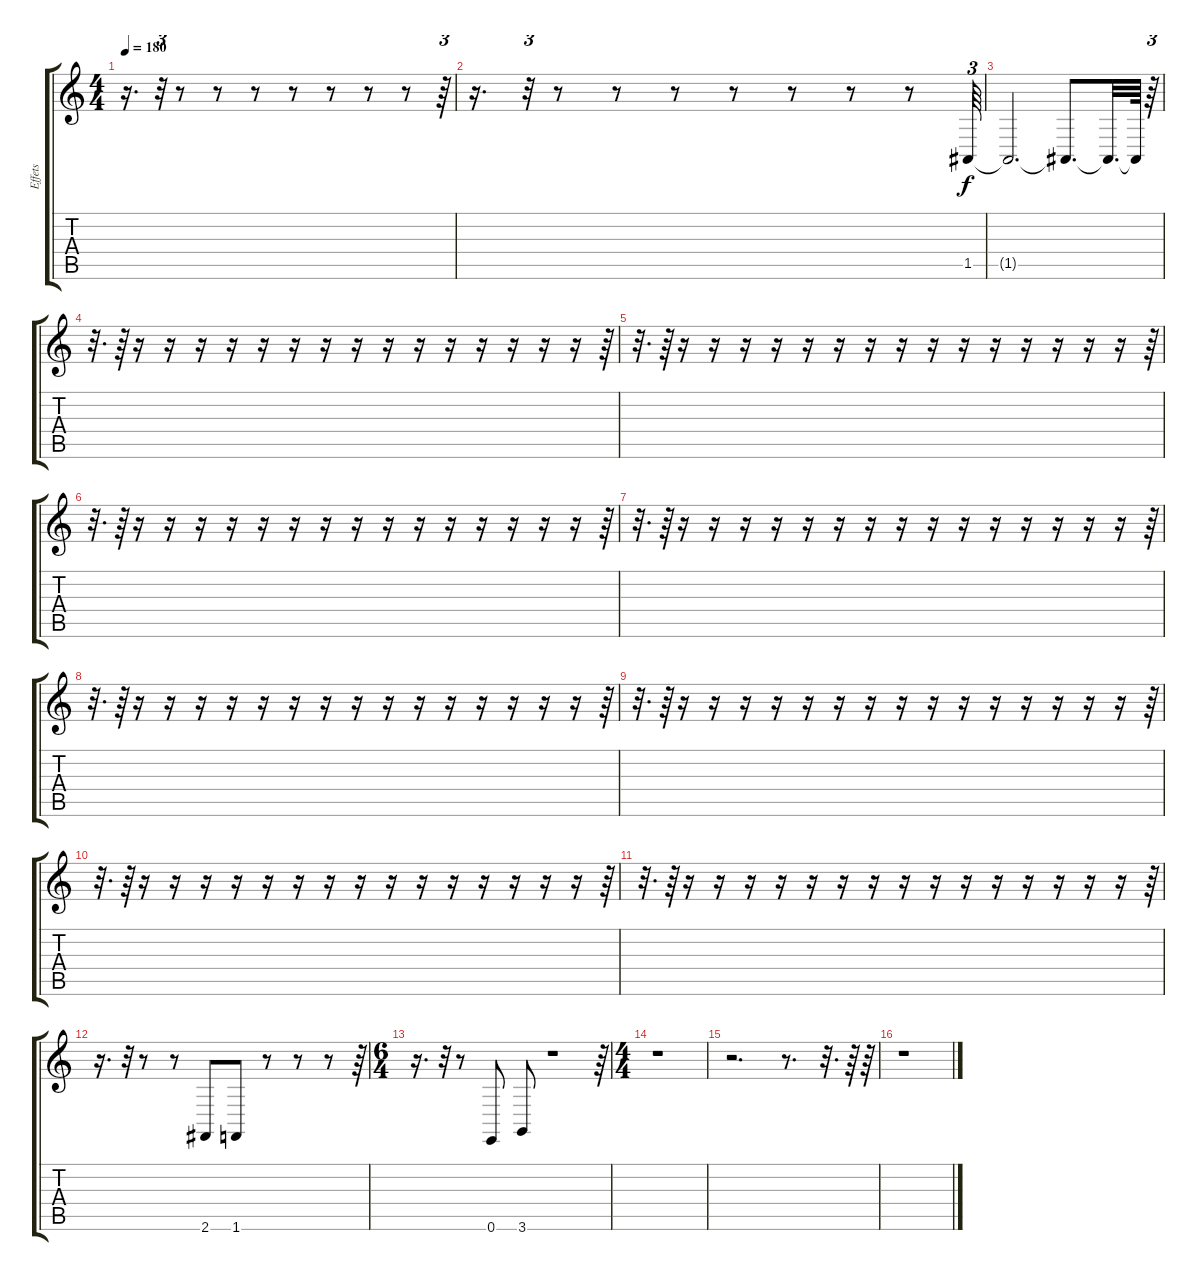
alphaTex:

\track ("Effets" "Effets") {instrument fx3crystal}
\staff {score tabs}
\tuning (E4 B3 G3 D3 A2 E2) {hide}
\ts (4 4)
\tempo 180
\clef g2
\ks c
r.16{d dy f} r.32{tu (3 2)} r.8 r.8 r.8 r.8 r.8 r.8 r.8 r.64{tu (3 2)} |
r.16{d} r.32{tu (3 2)} r.8 r.8 r.8 r.8 r.8 r.8 r.8 1.5.64{tu (3 2)} |
1.5{t}.2{d} 1.5{t}.8{d} 1.5{t}.32{d} 1.5{t}.64 r.64{tu (3 2)} |
r.32{d} r.64 r.16 r.16 r.16 r.16 r.16 r.16 r.16 r.16 r.16 r.16 r.16 r.16 r.16 r.16 r.16 r.64{tu (3 2)} |
r.32{d} r.64 r.16 r.16 r.16 r.16 r.16 r.16 r.16 r.16 r.16 r.16 r.16 r.16 r.16 r.16 r.16 r.64{tu (3 2)} |
r.32{d} r.64 r.16 r.16 r.16 r.16 r.16 r.16 r.16 r.16 r.16 r.16 r.16 r.16 r.16 r.16 r.16 r.64{tu (3 2)} |
r.32{d} r.64 r.16 r.16 r.16 r.16 r.16 r.16 r.16 r.16 r.16 r.16 r.16 r.16 r.16 r.16 r.16 r.64{tu (3 2)} |
r.32{d} r.64 r.16 r.16 r.16 r.16 r.16 r.16 r.16 r.16 r.16 r.16 r.16 r.16 r.16 r.16 r.16 r.64{tu (3 2)} |
r.32{d} r.64 r.16 r.16 r.16 r.16 r.16 r.16 r.16 r.16 r.16 r.16 r.16 r.16 r.16 r.16 r.16 r.64{tu (3 2)} |
r.32{d} r.64 r.16 r.16 r.16 r.16 r.16 r.16 r.16 r.16 r.16 r.16 r.16 r.16 r.16 r.16 r.16 r.64{tu (3 2)} |
r.32{d} r.64 r.16 r.16 r.16 r.16 r.16 r.16 r.16 r.16 r.16 r.16 r.16 r.16 r.16 r.16 r.16 r.64{tu (3 2)} |
r.16{d} r.32{tu (3 2)} r.8 r.8 2.6.8 1.6.8 r.8 r.8 r.8 r.64{tu (3 2)} |
\ts (6 4)
r.16{d} r.32{tu (3 2)} r.8 0.6.8 3.6.8 r.1 r.64{tu (3 2)} |
\ts (4 4)
r.1 |
r.2{d} r.8{d} r.32{d} r.64 r.64{tu (3 2)} |
r.1
